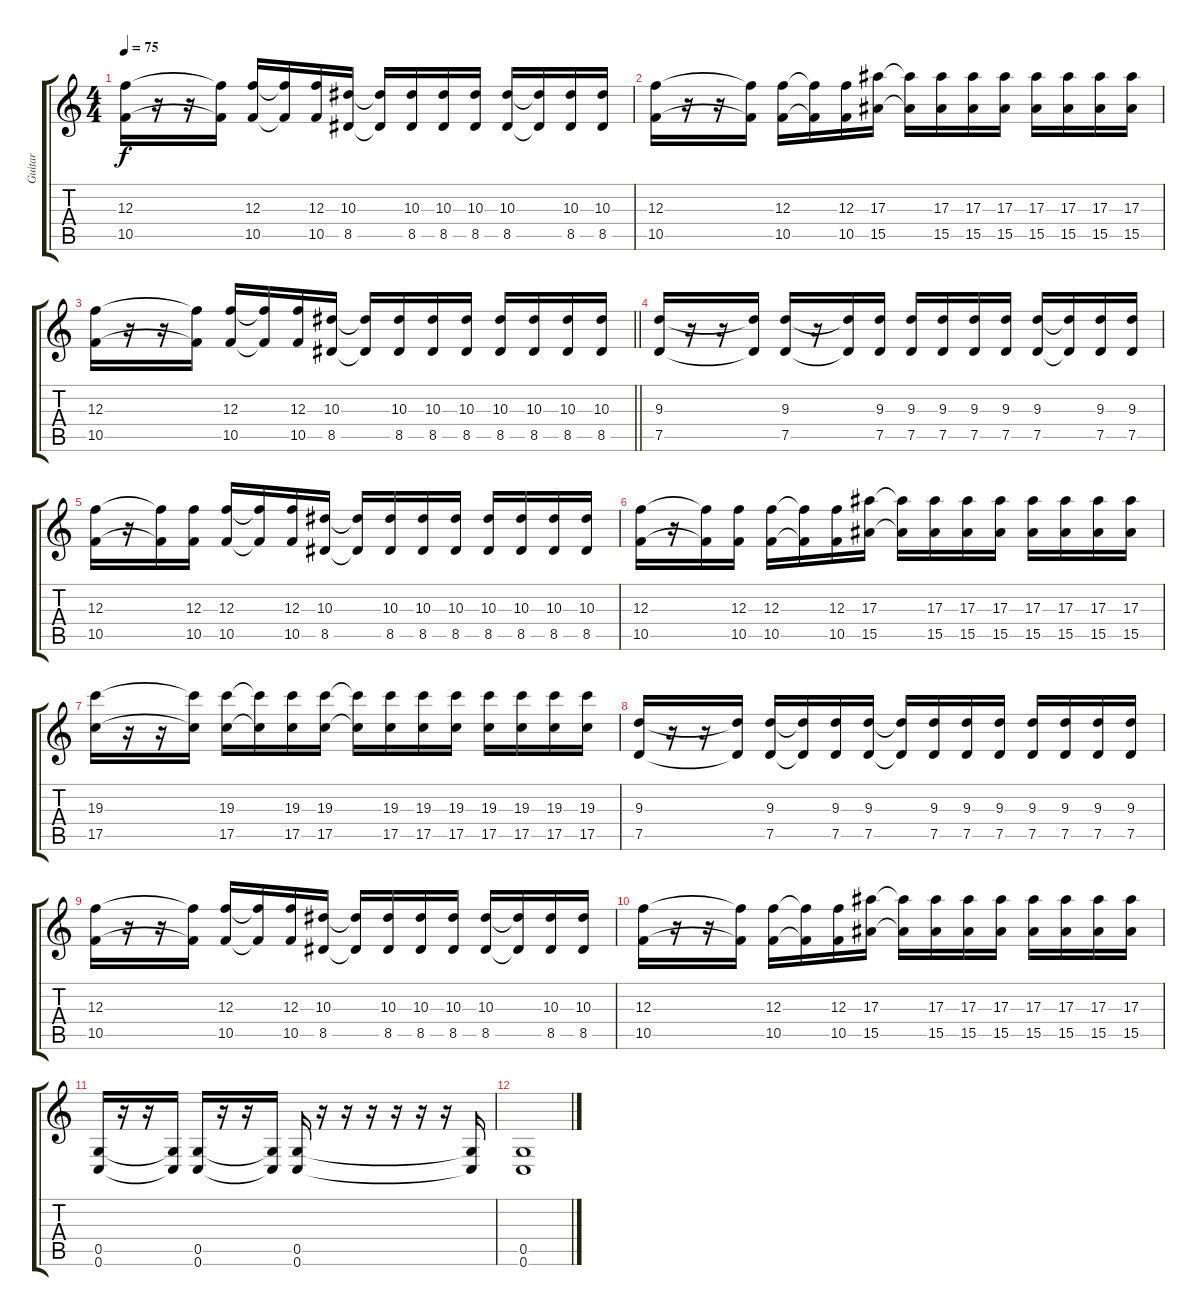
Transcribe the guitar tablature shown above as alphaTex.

\track ("Guitar" "Guitar") {instrument distortionguitar}
\staff {score tabs}
\tuning (D4 A3 F3 C3 G2 C2) {hide}
\ts (4 4)
\tempo 75
\clef g2
\ks c
(12.3 10.5).16{dy f} r.16 r.16 (12.3{t} 10.5{t}).16 (12.3 10.5).16 (12.3{t} 10.5{t}).16 (12.3 10.5).16 (10.3 8.5).16 (10.3{t} 8.5{t}).16 (10.3 8.5).16 (10.3 8.5).16 (10.3 8.5).16 (10.3 8.5).16 (10.3{t} 8.5{t}).16 (10.3 8.5).16 (10.3 8.5).16 |
(12.3 10.5).16 r.16 r.16 (12.3{t} 10.5{t}).16 (12.3 10.5).16 (12.3{t} 10.5{t}).16 (12.3 10.5).16 (17.3 15.5).16 (17.3{t} 15.5{t}).16 (17.3 15.5).16 (17.3 15.5).16 (17.3 15.5).16 (17.3 15.5).16 (17.3 15.5).16 (17.3 15.5).16 (17.3 15.5).16 |
\barLineRight lightlight
(12.3 10.5).16 r.16 r.16 (12.3{t} 10.5{t}).16 (12.3 10.5).16 (12.3{t} 10.5{t}).16 (12.3 10.5).16 (10.3 8.5).16 (10.3{t} 8.5{t}).16 (10.3 8.5).16 (10.3 8.5).16 (10.3 8.5).16 (10.3 8.5).16 (10.3 8.5).16 (10.3 8.5).16 (10.3 8.5).16 |
\section ("" "")
(9.3 7.5).16 r.16 r.16 (9.3{t} 7.5{t}).16 (9.3 7.5).16 r.16 (9.3{t} 7.5{t}).16 (9.3 7.5).16 (9.3 7.5).16 (9.3 7.5).16 (9.3 7.5).16 (9.3 7.5).16 (9.3 7.5).16 (9.3{t} 7.5{t}).16 (9.3 7.5).16 (9.3 7.5).16 |
(12.3 10.5).16 r.16 (12.3{t} 10.5{t}).16 (12.3 10.5).16 (12.3 10.5).16 (12.3{t} 10.5{t}).16 (12.3 10.5).16 (10.3 8.5).16 (10.3{t} 8.5{t}).16 (10.3 8.5).16 (10.3 8.5).16 (10.3 8.5).16 (10.3 8.5).16 (10.3 8.5).16 (10.3 8.5).16 (10.3 8.5).16 |
(12.3 10.5).16 r.16 (12.3{t} 10.5{t}).16 (12.3 10.5).16 (12.3 10.5).16 (12.3{t} 10.5{t}).16 (12.3 10.5).16 (17.3 15.5).16 (17.3{t} 15.5{t}).16 (17.3 15.5).16 (17.3 15.5).16 (17.3 15.5).16 (17.3 15.5).16 (17.3 15.5).16 (17.3 15.5).16 (17.3 15.5).16 |
(19.3 17.5).16 r.16 r.16 (19.3{t} 17.5{t}).16 (19.3 17.5).16 (19.3{t} 17.5{t}).16 (19.3 17.5).16 (19.3 17.5).16 (19.3{t} 17.5{t}).16 (19.3 17.5).16 (19.3 17.5).16 (19.3 17.5).16 (19.3 17.5).16 (19.3 17.5).16 (19.3 17.5).16 (19.3 17.5).16 |
(9.3 7.5).16 r.16 r.16 (9.3{t} 7.5{t}).16 (9.3 7.5).16 (9.3{t} 7.5{t}).16 (9.3 7.5).16 (9.3 7.5).16 (9.3{t} 7.5{t}).16 (9.3 7.5).16 (9.3 7.5).16 (9.3 7.5).16 (9.3 7.5).16 (9.3 7.5).16 (9.3 7.5).16 (9.3 7.5).16 |
(12.3 10.5).16 r.16 r.16 (12.3{t} 10.5{t}).16 (12.3 10.5).16 (12.3{t} 10.5{t}).16 (12.3 10.5).16 (10.3 8.5).16 (10.3{t} 8.5{t}).16 (10.3 8.5).16 (10.3 8.5).16 (10.3 8.5).16 (10.3 8.5).16 (10.3{t} 8.5{t}).16 (10.3 8.5).16 (10.3 8.5).16 |
(12.3 10.5).16 r.16 r.16 (12.3{t} 10.5{t}).16 (12.3 10.5).16 (12.3{t} 10.5{t}).16 (12.3 10.5).16 (17.3 15.5).16 (17.3{t} 15.5{t}).16 (17.3 15.5).16 (17.3 15.5).16 (17.3 15.5).16 (17.3 15.5).16 (17.3 15.5).16 (17.3 15.5).16 (17.3 15.5).16 |
(0.5 0.6).16 r.16 r.16 (0.5{t} 0.6{t}).16 (0.5 0.6).16 r.16 r.16 (0.5{t} 0.6{t}).16 (0.5 0.6).16 r.16 r.16 r.16 r.16 r.16 r.16 (0.5{t} 0.6{t}).16 |
(0.5 0.6).1
